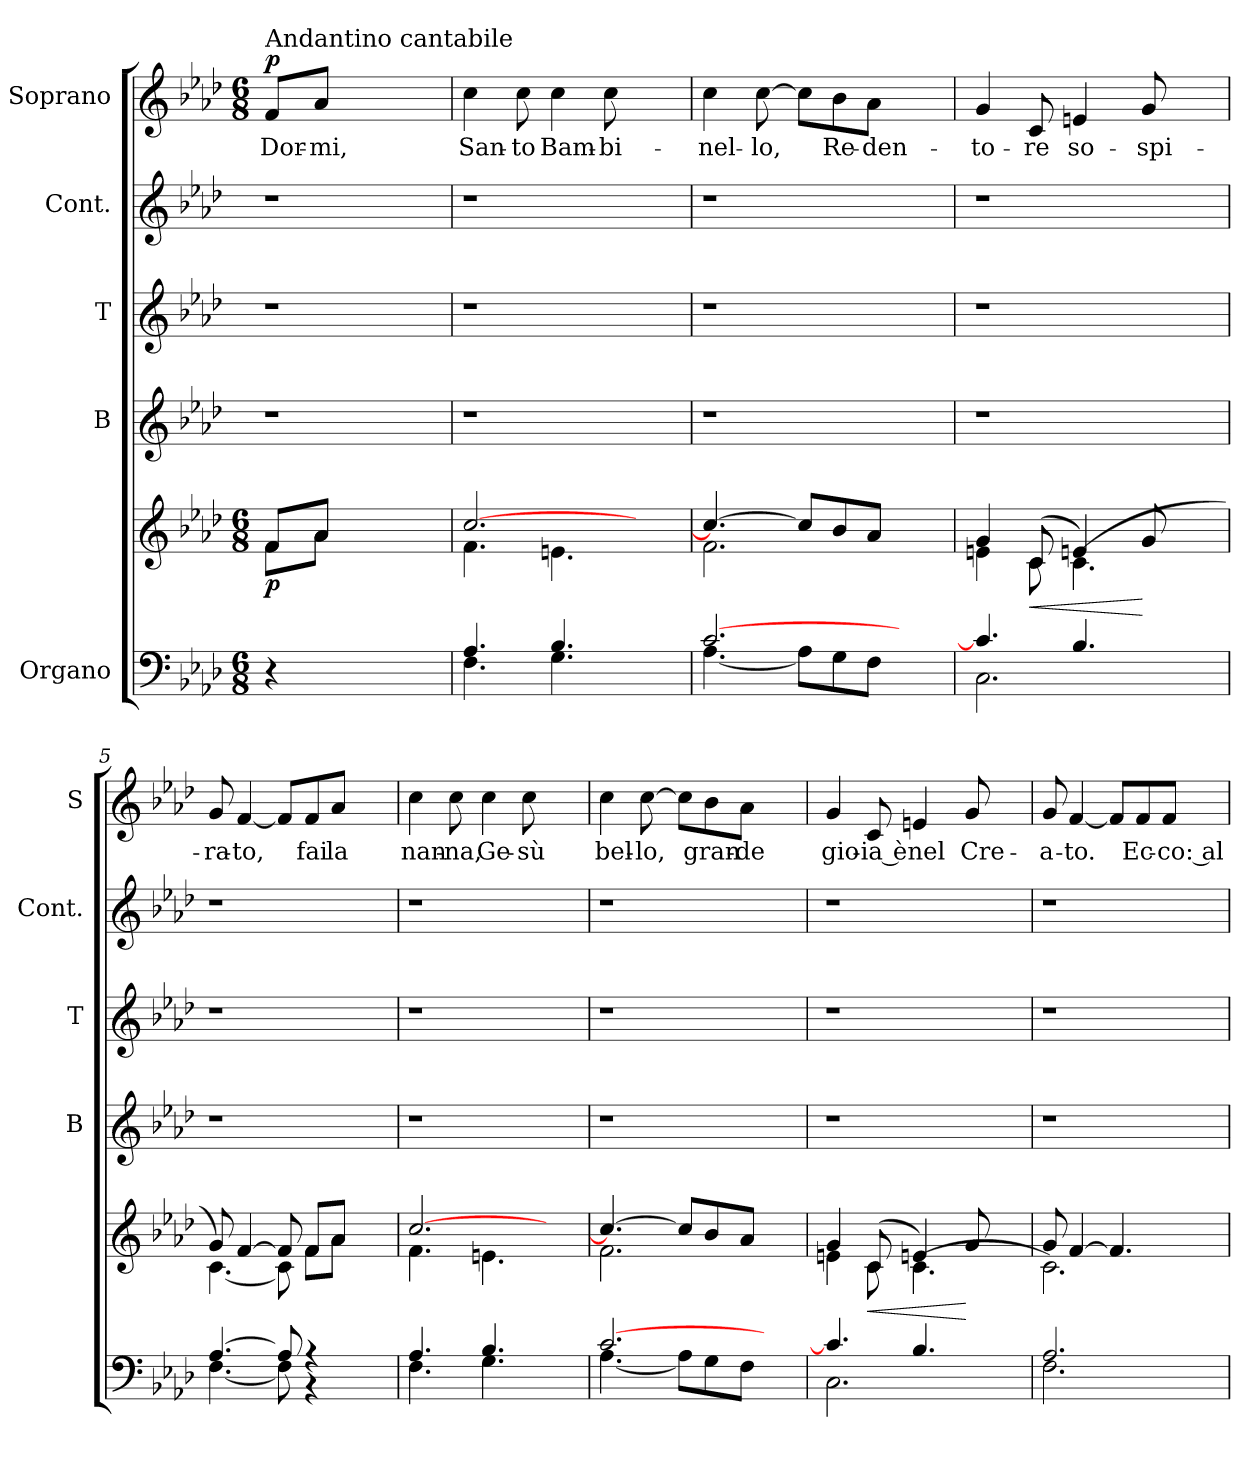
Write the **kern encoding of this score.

**kern	**kern	**dynam	**kern	**kern	**kern	**kern	**text	**dynam
*part5	*part5	*part5	*part4	*part3	*part2	*part1	*part1	*part1
*staff6	*staff5	*staff5/6	*staff4	*staff3	*staff2	*staff1	*staff1	*staff1
*I"Organo	*	*	*I"B	*I"T	*I"Cont.	*I"Soprano	*	*
*	*	*	*I'B	*I'T	*I'Cont.	*I'S	*	*
*clefF4	*clefG2	*	*clefG2	*clefG2	*clefG2	*clefG2	*	*
*k[b-e-a-d-]	*k[b-e-a-d-]	*	*k[b-e-a-d-]	*k[b-e-a-d-]	*k[b-e-a-d-]	*k[b-e-a-d-]	*	*
*A-:	*A-:	*	*A-:	*A-:	*A-:	*A-:	*	*
*M6/8	*M6/8	*	*	*	*	*M6/8	*	*
*MM72	*MM72	*	*MM72	*MM72	*MM72	*MM72	*	*
=1	=1	=1	=1	=1	=1	=1	=1	=1
*	*^	*	*	*	*	*	*	*
!	!	!	!	!	!	!	!LO:TX:a:t=Andantino cantabile	!	!
!	!	!	!LO:DY:b	!	!	!	!	!LO:LY:b	!LO:DY:b
4r	8f/L	8f\L	p	1r	1r	1r	8f/L	Dor-	p
!	!	!	!	!	!	!	!	!LO:LY:b	!
.	8a-/J	8a-\J	.	.	.	.	8a-/J	-mi,	.
2.ryy	2.ryy	2.ryy	.	.	.	.	2.ryy	.	.
=2	=2	=2	=2	=2	=2	=2	=2	=2	=2
*^	*	*	*	*	*	*	*	*	*
!	!	!	!	!	!	!	!	!	!LO:LY:b	!
4.A-/	4.F\	[>2.cc/	4.f\	.	1r	1r	1r	4cc\	San-	.
!	!	!	!	!	!	!	!	!	!LO:LY:b	!
.	.	.	.	.	.	.	.	8cc\	-to	.
!	!	!	!	!	!	!	!	!	!LO:LY:b	!
4.B-/	4.G\	.	4.en\	.	.	.	.	4cc\	Bam-	.
!	!	!	!	!	!	!	!	!	!LO:LY:b	!
.	.	.	.	.	.	.	.	8cc\	-bi-	.
4ryy	4ryy	4ryy	4ryy	.	.	.	.	4ryy	.	.
=3	=3	=3	=3	=3	=3	=3	=3	=3	=3	=3
!	!	!	!	!	!	!	!	!	!LO:LY:b	!
[>2.c/	[<4.A-\	4.cc/_	2.f\	.	1r	1r	1r	4cc\	-nel-	.
!	!	!	!	!	!	!	!	!	!LO:LY:b	!
.	.	.	.	.	.	.	.	[>8cc\	-lo,	.
.	8A-\L]	8cc/L]	.	.	.	.	.	8cc\L]	.	.
!	!	!	!	!	!	!	!	!	!LO:LY:b	!
.	8G\	8b-/	.	.	.	.	.	8b-\	Re-	.
!	!	!	!	!	!	!	!	!	!LO:LY:b	!
.	8F\J	8a-/J	.	.	.	.	.	8a-\J	-den-	.
4ryy	4ryy	4ryy	4ryy	.	.	.	.	4ryy	.	.
=4	=4	=4	=4	=4	=4	=4	=4	=4	=4	=4
*	*	*	*^	*	*	*	*	*	*	*
!	!	!	!	!	!	!	!	!	!	!LO:LY:b	!
4.c/]	2.C\	4g/	4en\	4ryy	.	1r	1r	1r	4g/	-to-	.
!	!	!	!	!	!LO:HP:b	!	!	!	!	!LO:LY:b	!
.	.	(<8c/	32ryy	8c\	<	.	.	.	8c/	-re	.
.	.	.	4ryy	.	.	.	.	.	.	.	.
!	!	!	!	!	!	!	!	!	!	!LO:LY:b	!
4.B-/	.	4en/)	.	(<4.c\	.	.	.	.	4en/	so-	.
.	.	.	4...ryy	.	.	.	.	.	.	.	.
!	!	!	!	!	!	!	!	!	!	!LO:LY:b	!
.	.	8g/	.	.	[	.	.	.	8g/	-spi-	.
4ryy	4ryy	4ryy	.	4ryy	.	.	.	.	4ryy	.	.
!!LO:LB:g=z
=5	=5	=5	=5	=5	=5	=5	=5	=5	=5	=5	=5
!	!	!	!	!	!	!	!	!	!	!LO:LY:b	!
*	*	*	*v	*v	*	*	*	*	*	*	*
[>4.A-/	[<4.F\	8g/	[<4.c\)	.	1r	1r	1r	8g/	-ra-	.
!	!	!	!	!	!	!	!	!	!LO:LY:b	!
.	.	[>4f/	.	.	.	.	.	[<4f/	-to,	.
8A-/]	8F\]	8f/]	8c\]	.	.	.	.	8f/L]	.	.
!	!	!	!	!	!	!	!	!	!LO:LY:b	!
4rBB	4rA	8f\L	8f/L	.	.	.	.	8f/	fai	.
!	!	!	!	!	!	!	!	!	!LO:LY:b	!
.	.	8a-\J	8a-/J	.	.	.	.	8a-/J	la	.
4ryy	4ryy	4ryy	4ryy	.	.	.	.	4ryy	.	.
=6	=6	=6	=6	=6	=6	=6	=6	=6	=6	=6
!	!	!	!	!	!	!	!	!	!LO:LY:b	!
4.A-/	4.F\	[>2.cc/	4.f\	.	1r	1r	1r	4cc\	nan-	.
!	!	!	!	!	!	!	!	!	!LO:LY:b	!
.	.	.	.	.	.	.	.	8cc\	-na,	.
!	!	!	!	!	!	!	!	!	!LO:LY:b	!
4.B-/	4.G\	.	4.en\	.	.	.	.	4cc\	Ge-	.
!	!	!	!	!	!	!	!	!	!LO:LY:b	!
.	.	.	.	.	.	.	.	8cc\	-sù	.
4ryy	4ryy	4ryy	4ryy	.	.	.	.	4ryy	.	.
=7	=7	=7	=7	=7	=7	=7	=7	=7	=7	=7
!	!	!	!	!	!	!	!	!	!LO:LY:b	!
[>2.c/	[<4.A-\	4.cc/_	2.f\	.	1r	1r	1r	4cc\	bel-	.
!	!	!	!	!	!	!	!	!	!LO:LY:b	!
.	.	.	.	.	.	.	.	[>8cc\	-lo,	.
.	8A-\L]	8cc/L]	.	.	.	.	.	8cc\L]	.	.
!	!	!	!	!	!	!	!	!	!LO:LY:b	!
.	8G\	8b-/	.	.	.	.	.	8b-\	gran-	.
!	!	!	!	!	!	!	!	!	!LO:LY:b	!
.	8F\J	8a-/J	.	.	.	.	.	8a-\J	-de	.
4ryy	4ryy	4ryy	4ryy	.	.	.	.	4ryy	.	.
=8	=8	=8	=8	=8	=8	=8	=8	=8	=8	=8
*	*	*	*^	*	*	*	*	*	*	*
!	!	!	!	!	!	!	!	!	!	!LO:LY:b	!
4.c/]	2.C\	4g/	4en\	4ryy	.	1r	1r	1r	4g/	gio-	.
!	!	!	!	!	!LO:HP:b	!	!	!	!	!LO:LY:b:rj	!
.	.	(<8c/	32ryy	8c\	<	.	.	.	8c/	-ia è	.
.	.	.	4ryy	.	.	.	.	.	.	.	.
!	!	!	!	!	!	!	!	!	!	!LO:LY:b	!
4.B-/	.	4en/)	.	(<4.c\	.	.	.	.	4en/	nel	.
.	.	.	4...ryy	.	.	.	.	.	.	.	.
!	!	!	!	!	!	!	!	!	!	!LO:LY:b	!
.	.	8g/	.	.	[	.	.	.	8g/	Cre-	.
4ryy	4ryy	4ryy	.	4ryy	.	.	.	.	4ryy	.	.
!!LO:LB:g=z
=9	=9	=9	=9	=9	=9	=9	=9	=9	=9	=9	=9
!	!	!	!	!	!	!	!	!	!	!LO:LY:b	!
*	*	*	*v	*v	*	*	*	*	*	*	*
2.A-/	2.F\	8g/	2.c\)	.	1r	1r	1r	8g/	-a-	.
!	!	!	!	!	!	!	!	!	!LO:LY:b	!
.	.	[>4f/	.	.	.	.	.	[<4f/	-to.	.
.	.	4.f/]	.	.	.	.	.	8f/L]	.	.
!	!	!	!	!	!	!	!	!	!LO:LY:b	!
.	.	.	.	.	.	.	.	8f/	Ec-	.
!	!	!	!	!	!	!	!	!	!LO:LY:b:rj	!
.	.	.	.	.	.	.	.	8f/J	-co: al-	.
4ryy	4ryy	4ryy	4ryy	.	.	.	.	4ryy	.	.
*v	*v	*	*	*	*	*	*	*	*	*
*	*v	*v	*	*	*	*	*	*	*
=	=	=	=	=	=	=	=	=
*-	*-	*-	*-	*-	*-	*-	*-	*-
